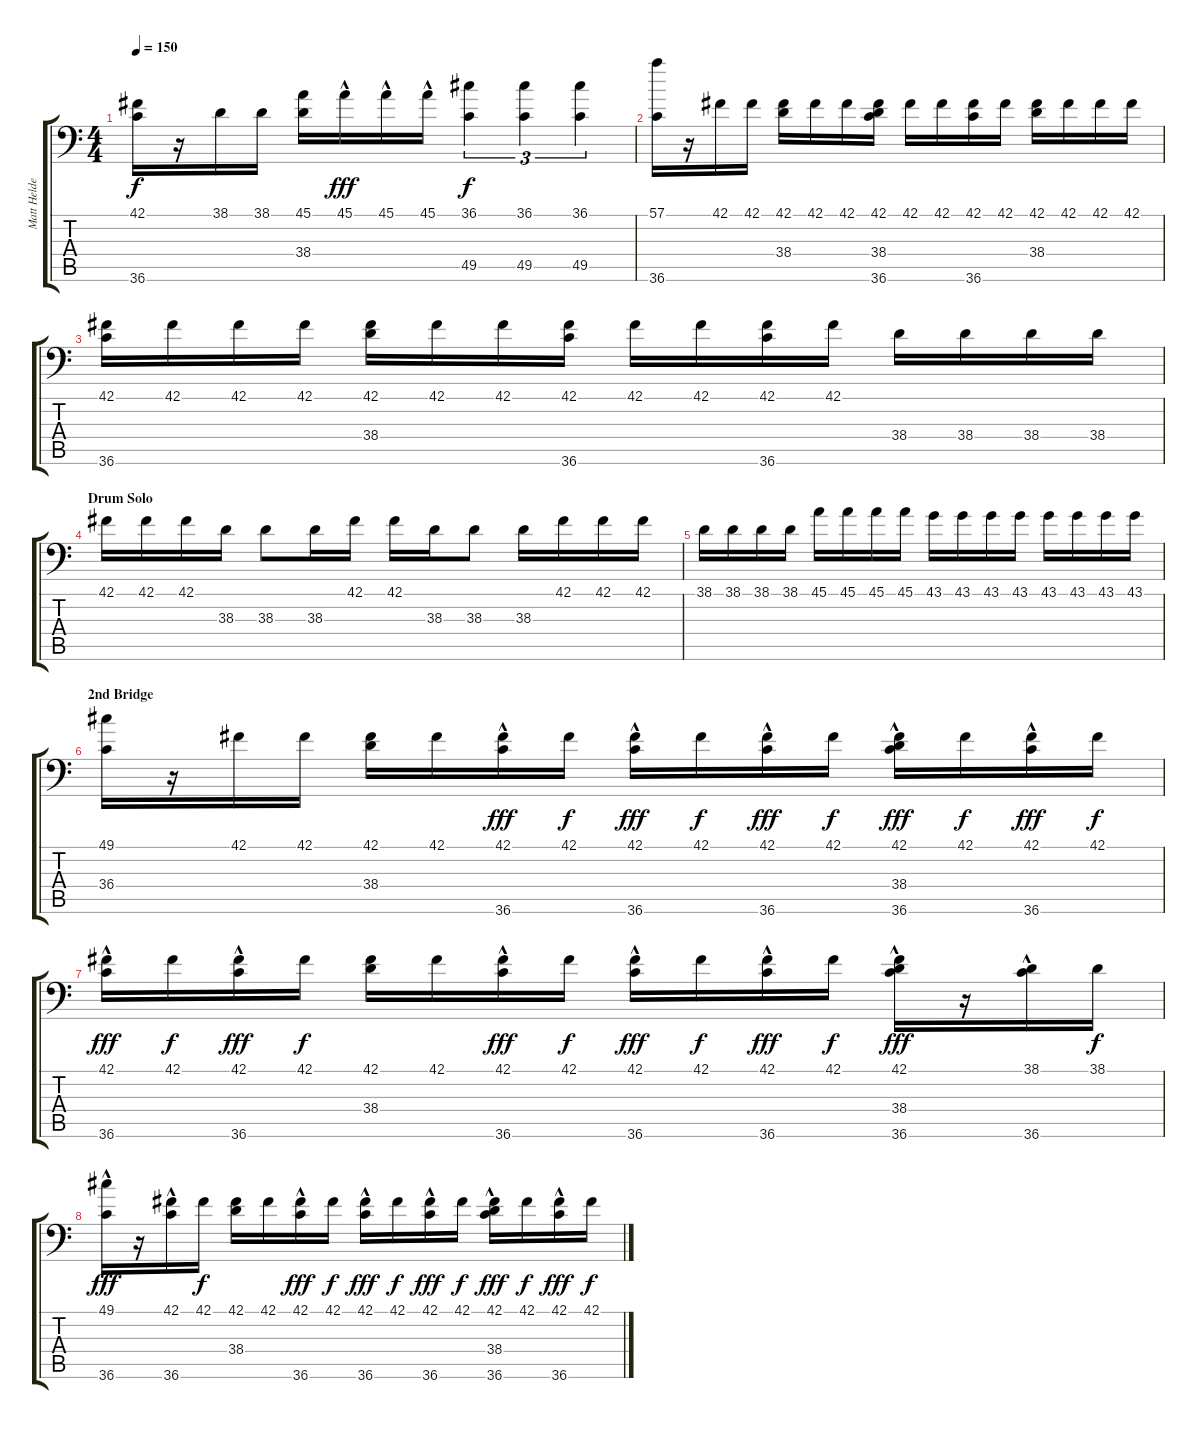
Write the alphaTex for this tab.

\track ("Matt Helders" "Matt Helde") {instrument acousticgrandpiano}
\staff {score tabs}
\tuning (C-1 C-1 C-1 C-1 C-1 C-1) {hide}
\ts (4 4)
\tempo 150
\clef f4
\ks c
(42.1 36.6).16{dy f} r.16 38.1.16 38.1.16 (45.1 38.4).16 45.1{hac}.16{dy fff} 45.1{hac}.16 45.1{hac}.16 (36.1 49.5).4{tu (3 2) dy f} (36.1 49.5).4{tu (3 2)} (36.1 49.5).4{tu (3 2)} |
(57.1 36.6).16 r.16 42.1.16 42.1.16 (42.1 38.4).16 42.1.16 42.1.16 (42.1 38.4 36.6).16 42.1.16 42.1.16 (42.1 36.6).16 42.1.16 (42.1 38.4).16 42.1.16 42.1.16 42.1.16 |
(42.1 36.6).16 42.1.16 42.1.16 42.1.16 (42.1 38.4).16 42.1.16 42.1.16 (42.1 36.6).16 42.1.16 42.1.16 (42.1 36.6).16 42.1.16 38.4.16 38.4.16 38.4.16 38.4.16 |
\section ("" "Drum Solo")
42.1.16 42.1.16 42.1.16 38.3.16 38.3.8 38.3.16 42.1.16 42.1.16 38.3.16 38.3.8 38.3.16 42.1.16 42.1.16 42.1.16 |
38.1.16 38.1.16 38.1.16 38.1.16 45.1.16 45.1.16 45.1.16 45.1.16 43.1.16 43.1.16 43.1.16 43.1.16 43.1.16 43.1.16 43.1.16 43.1.16 |
\section ("" "2nd Bridge")
(49.1 36.4).16 r.16 42.1.16 42.1.16 (42.1 38.4).16 42.1.16 (42.1 36.6{hac}).16{dy fff} 42.1.16{dy f} (42.1 36.6{hac}).16{dy fff} 42.1.16{dy f} (42.1 36.6{hac}).16{dy fff} 42.1.16{dy f} (42.1 38.4 36.6{hac}).16{dy fff} 42.1.16{dy f} (42.1 36.6{hac}).16{dy fff} 42.1.16{dy f} |
(42.1 36.6{hac}).16{dy fff} 42.1.16{dy f} (42.1 36.6{hac}).16{dy fff} 42.1.16{dy f} (42.1 38.4).16 42.1.16 (42.1 36.6{hac}).16{dy fff} 42.1.16{dy f} (42.1 36.6{hac}).16{dy fff} 42.1.16{dy f} (42.1 36.6{hac}).16{dy fff} 42.1.16{dy f} (42.1 38.4 36.6{hac}).16{dy fff} r.16 (38.1 36.6{hac}).16 38.1.16{dy f} |
(49.1 36.6{hac}).16{dy fff} r.16 (42.1 36.6{hac}).16 42.1.16{dy f} (42.1 38.4).16 42.1.16 (42.1 36.6{hac}).16{dy fff} 42.1.16{dy f} (42.1 36.6{hac}).16{dy fff} 42.1.16{dy f} (42.1 36.6{hac}).16{dy fff} 42.1.16{dy f} (42.1 38.4 36.6{hac}).16{dy fff} 42.1.16{dy f} (42.1 36.6{hac}).16{dy fff} 42.1.16{dy f}
